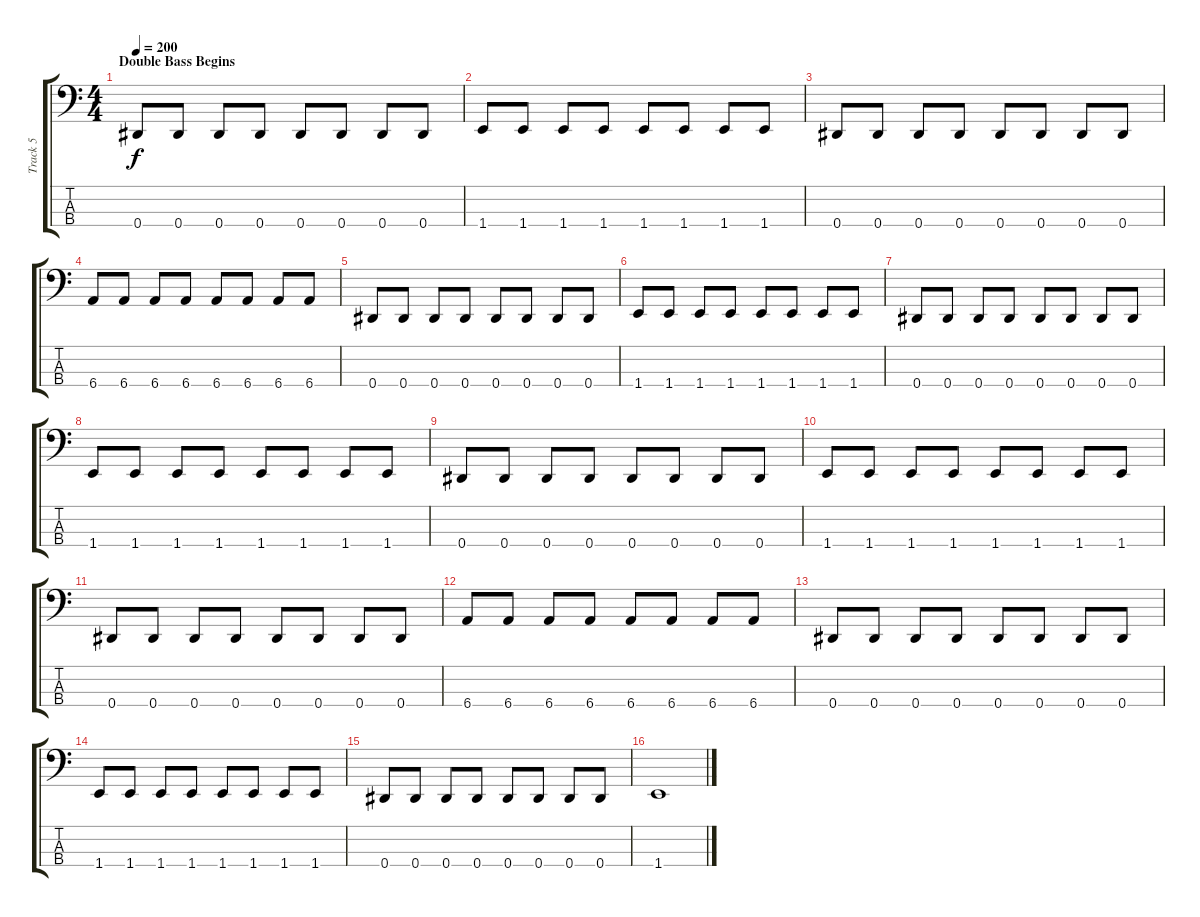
\track ("Track 5" "Track 5") {instrument slapbass2}
\staff {score tabs}
\tuning (Gb2 Db2 Ab1 Eb1) {hide}
\ts (4 4)
\section ("" "Double Bass Begins")
\tempo 200
\clef f4
\ks c
0.4.8{dy f} 0.4.8 0.4.8 0.4.8 0.4.8 0.4.8 0.4.8 0.4.8 |
1.4.8 1.4.8 1.4.8 1.4.8 1.4.8 1.4.8 1.4.8 1.4.8 |
0.4.8 0.4.8 0.4.8 0.4.8 0.4.8 0.4.8 0.4.8 0.4.8 |
6.4.8 6.4.8 6.4.8 6.4.8 6.4.8 6.4.8 6.4.8 6.4.8 |
0.4.8 0.4.8 0.4.8 0.4.8 0.4.8 0.4.8 0.4.8 0.4.8 |
1.4.8 1.4.8 1.4.8 1.4.8 1.4.8 1.4.8 1.4.8 1.4.8 |
0.4.8 0.4.8 0.4.8 0.4.8 0.4.8 0.4.8 0.4.8 0.4.8 |
1.4.8 1.4.8 1.4.8 1.4.8 1.4.8 1.4.8 1.4.8 1.4.8 |
0.4.8 0.4.8 0.4.8 0.4.8 0.4.8 0.4.8 0.4.8 0.4.8 |
1.4.8 1.4.8 1.4.8 1.4.8 1.4.8 1.4.8 1.4.8 1.4.8 |
0.4.8 0.4.8 0.4.8 0.4.8 0.4.8 0.4.8 0.4.8 0.4.8 |
6.4.8 6.4.8 6.4.8 6.4.8 6.4.8 6.4.8 6.4.8 6.4.8 |
0.4.8 0.4.8 0.4.8 0.4.8 0.4.8 0.4.8 0.4.8 0.4.8 |
1.4.8 1.4.8 1.4.8 1.4.8 1.4.8 1.4.8 1.4.8 1.4.8 |
0.4.8 0.4.8 0.4.8 0.4.8 0.4.8 0.4.8 0.4.8 0.4.8 |
1.4.1
